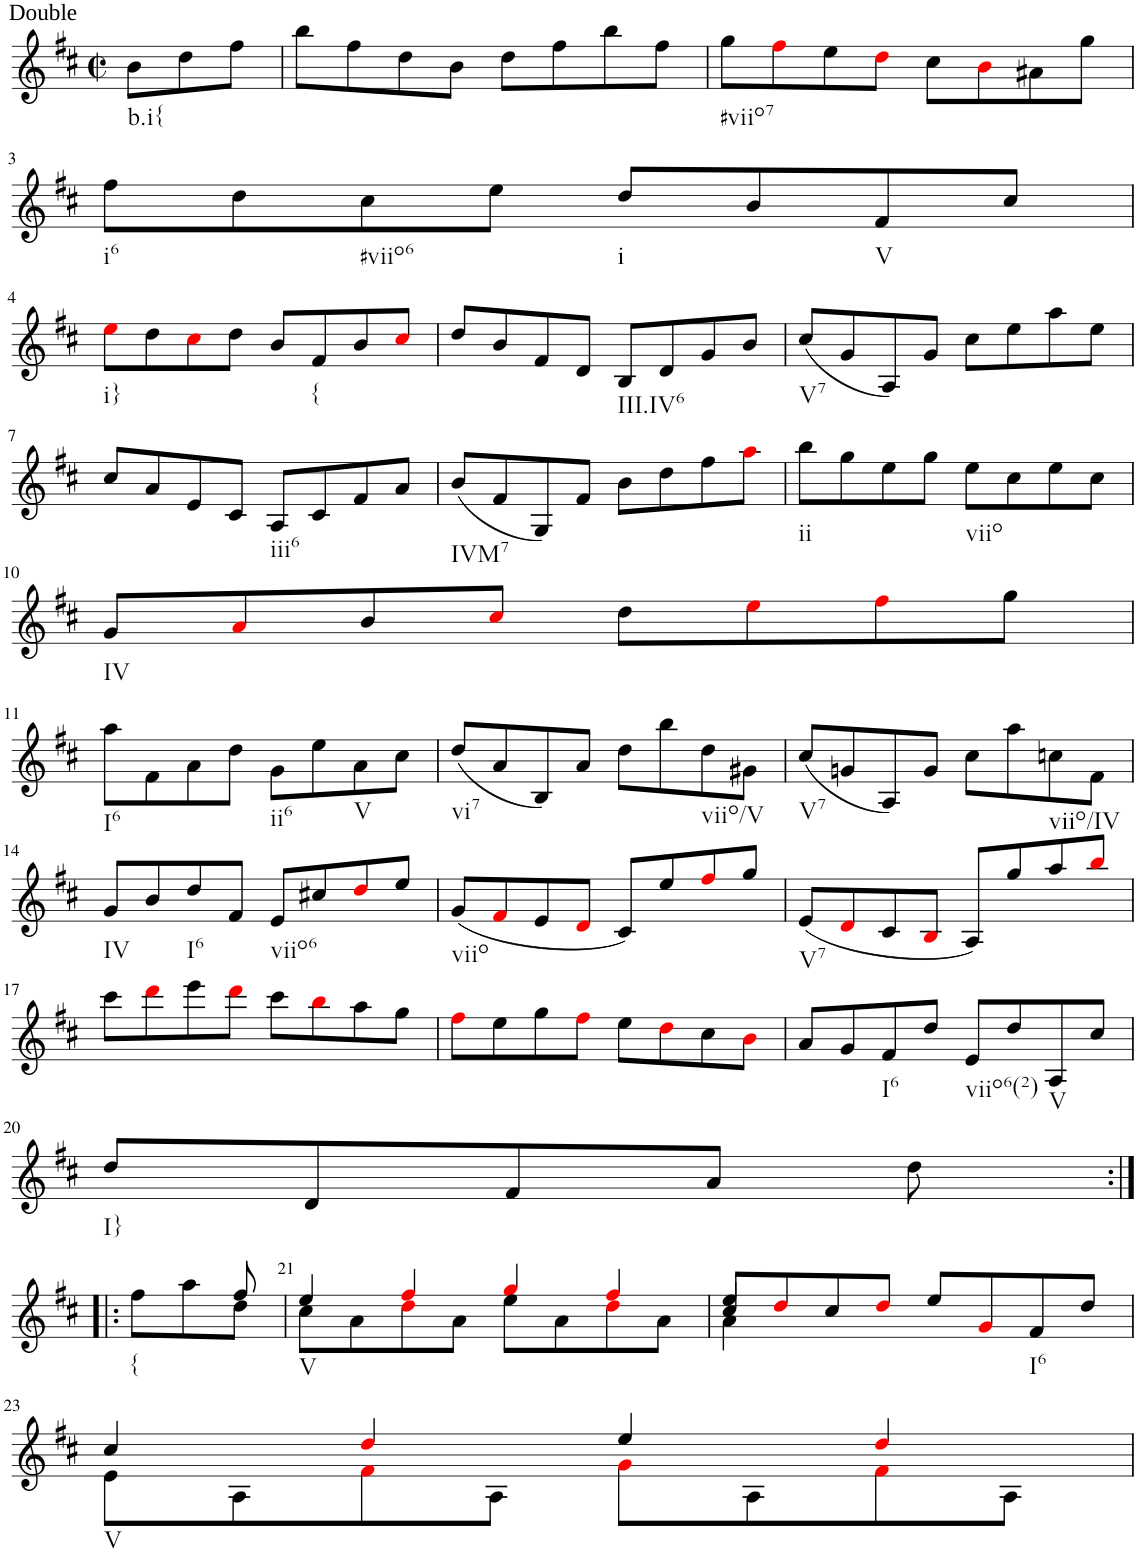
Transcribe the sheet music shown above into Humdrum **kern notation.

**kern
*part1
*staff1
*I"Soloinstrument
*clefG2
*k[f#c#]
*M2/2
*met(c|)
=
!LO:TX:a:t=Double
!LO:TX:b:t=b.i{
8b\L
8dd\
8ff#\J
=1
8bb\L
8ff#\
8dd\
8b\J
8dd\L
8ff#\
8bb\
8ff#\J
=2
!LO:TX:b:t=#viio7
8gg\L
8ff#i\
8ee\
8ddi\J
8cc#\L
8bi\
8a#X\
8gg\J
!!LO:LB:g=z
=3
!LO:TX:b:t=i6
8ff#\L
8dd\
!LO:TX:b:t=#viio6
8cc#\
8ee\J
!LO:TX:b:t=i
8dd/L
8b/
!LO:TX:b:t=V
8f#/
8cc#/J
!!LO:LB:g=z
=4
!LO:TX:b:t=i}
8eei\L
8dd\
8cc#i\
8dd\J
8b/L
!LO:TX:b:t={
8f#/
8b/
8cc#i/J
=5
8dd/L
8b/
8f#/
8d/J
!LO:TX:b:t=III.IV6
8B/L
8d/
8g/
8b/J
=6
!LO:TX:b:t=V7
(8cc#/L
8g/
8A/)
8g/J
8cc#\L
8ee\
8aa\
8ee\J
!!LO:LB:g=z
=7
8cc#/L
8a/
8e/
8c#/J
!LO:TX:b:t=iii6
8A/L
8c#/
8f#/
8a/J
=8
!LO:TX:b:t=IVM7
(8b/L
8f#/
8G/)
8f#/J
8b\L
8dd\
8ff#\
8aai\J
=9
!LO:TX:b:t=ii
8bb\L
8gg\
8ee\
8gg\J
!LO:TX:b:t=viio
8ee\L
8cc#\
8ee\
8cc#\J
!!LO:LB:g=z
=10
!LO:TX:b:t=IV
8g/L
8ai/
8b/
8cc#i/J
8dd\L
8eei\
8ff#i\
8gg\J
!!LO:LB:g=z
=11
!LO:TX:b:t=I6
8aa\L
8f#\
8a\
8dd\J
!LO:TX:b:t=ii6
8g\L
8ee\
!LO:TX:b:t=V
8a\
8cc#\J
=12
!LO:TX:b:t=vi7
(8dd/L
8a/
8B/)
8a/J
8dd\L
8bb\
!LO:TX:b:t=viio/V
8dd\
8g#X\J
=13
!LO:TX:b:t=V7
(8cc#/L
8gn/
8A/)
8g/J
8cc#\L
8aa\
!LO:TX:b:t=viio/IV
8ccn\
8f#\J
!!LO:LB:g=z
=14
!LO:TX:b:t=IV
8g/L
8b/
!LO:TX:b:t=I6
8dd/
8f#/J
!LO:TX:b:t=viio6
8e/L
8cc#X/
8ddi/
8ee/J
=15
!LO:TX:b:t=viio
(8g/L
8f#i/
8e/
8di/J
8c#/L)
8ee/
8ff#i/
8gg/J
=16
!LO:TX:b:t=V7
(8e/L
8di/
8c#/
8Bi/J
8A/L)
8gg/
8aa/
8bbi/J
!!LO:LB:g=z
=17
8ccc#\L
8dddi\
8eee\
8dddi\J
8ccc#\L
8bbi\
8aa\
8gg\J
=18
8ff#i\L
8ee\
8gg\
8ff#i\J
8ee\L
8ddi\
8cc#\
8bi\J
=19
8a/L
8g/
!LO:TX:b:t=I6
8f#/
8dd/J
!LO:TX:b:t=viio6(2)
8e/L
8dd/
!LO:TX:b:t=V
8A/
8cc#/J
!!LO:LB:g=z
=20
!LO:TX:b:t=I}
8dd/L
8d/
8f#/
8a/J
8dd\
!!LO:LB:g=z
=20X1:|!|:
*^
!LO:TX:b:t={	!
8ff#\L	4ryy
8aa\	.
8dd\J	8ff#/
=21	=21
!LO:TX:b:t=V	!
4ee/	8cc#\L
.	8a\
4ff#i/	8ddi\
.	8a\J
4ggi/	8ee\L
.	8a\
4ff#i/	8ddi\
.	8a\J
=22	=22
*	*^
8ee/L	4a\	4cc#/
8ddi/	.	.
8cc#/	2.ryy	2.ryy
8ddi/J	.	.
8ee/L	.	.
8gi/	.	.
!LO:TX:b:t=I6	!	!
8f#/	.	.
8dd/J	.	.
*	*v	*v
!!LO:LB:g=z
=23	=23
!LO:TX:b:t=V	!
4cc#/	8e\L
.	8A\
4ddi/	8f#i\
.	8A\J
4ee/	8gi\L
.	8A\
4ddi/	8f#i\
.	8A\J
*v	*v
=
*-
